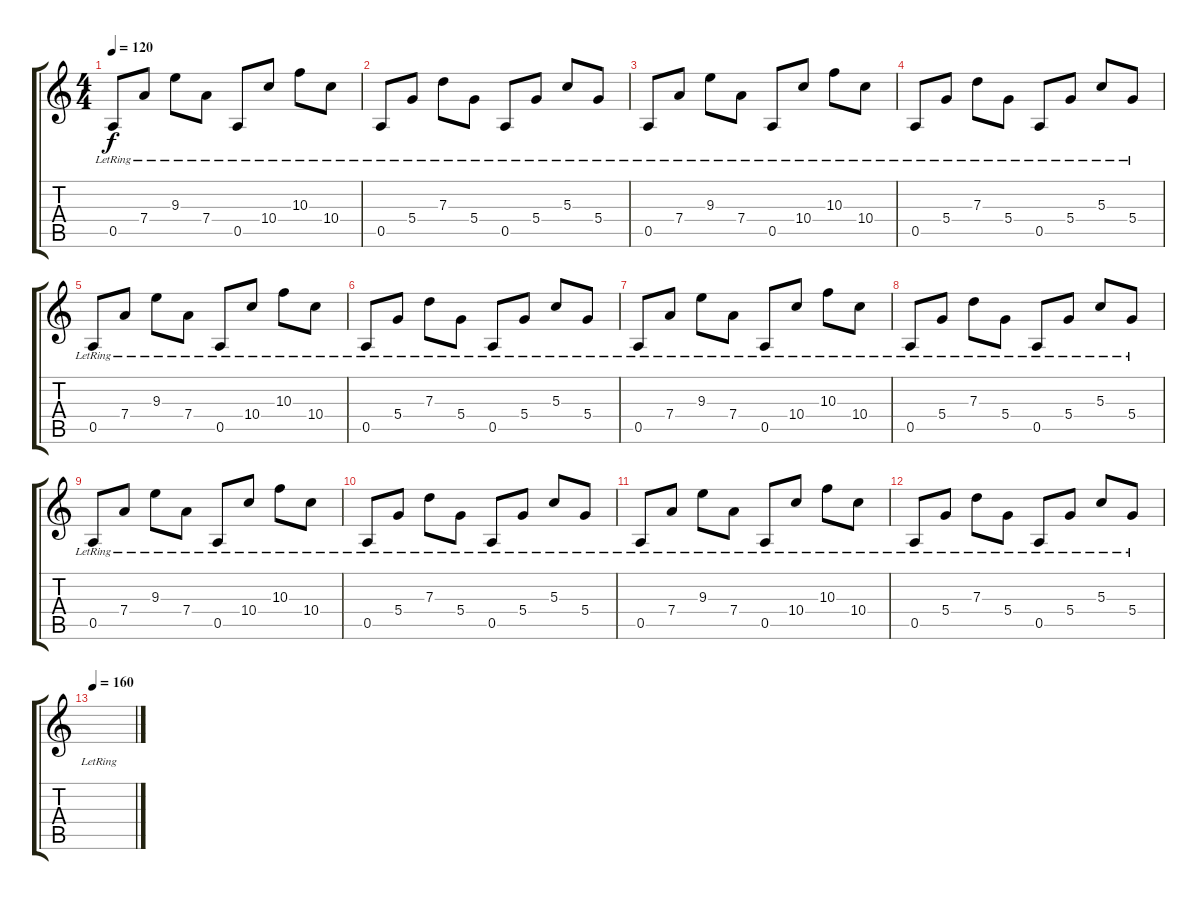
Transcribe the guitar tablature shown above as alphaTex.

\track "" {instrument overdrivenguitar}
\staff {score tabs}
\tuning (E4 B3 G3 D3 A2 E2) {hide}
\ts (4 4)
\tempo 120
\clef g2
\ks c
0.5{lr}.8{dy f} 7.4{lr}.8 9.3{lr}.8 7.4{lr}.8 0.5{lr}.8 10.4{lr}.8 10.3{lr}.8 10.4{lr}.8 |
0.5{lr}.8 5.4{lr}.8 7.3{lr}.8 5.4{lr}.8 0.5{lr}.8 5.4{lr}.8 5.3{lr}.8 5.4{lr}.8 |
0.5{lr}.8 7.4{lr}.8 9.3{lr}.8 7.4{lr}.8 0.5{lr}.8 10.4{lr}.8 10.3{lr}.8 10.4{lr}.8 |
0.5{lr}.8 5.4{lr}.8 7.3{lr}.8 5.4{lr}.8 0.5{lr}.8 5.4{lr}.8 5.3{lr}.8 5.4{lr}.8 |
0.5{lr}.8 7.4{lr}.8 9.3{lr}.8 7.4{lr}.8 0.5{lr}.8 10.4{lr}.8 10.3{lr}.8 10.4{lr}.8 |
0.5{lr}.8 5.4{lr}.8 7.3{lr}.8 5.4{lr}.8 0.5{lr}.8 5.4{lr}.8 5.3{lr}.8 5.4{lr}.8 |
0.5{lr}.8 7.4{lr}.8 9.3{lr}.8 7.4{lr}.8 0.5{lr}.8 10.4{lr}.8 10.3{lr}.8 10.4{lr}.8 |
0.5{lr}.8 5.4{lr}.8 7.3{lr}.8 5.4{lr}.8 0.5{lr}.8 5.4{lr}.8 5.3{lr}.8 5.4{lr}.8 |
0.5{lr}.8 7.4{lr}.8 9.3{lr}.8 7.4{lr}.8 0.5{lr}.8 10.4{lr}.8 10.3{lr}.8 10.4{lr}.8 |
0.5{lr}.8 5.4{lr}.8 7.3{lr}.8 5.4{lr}.8 0.5{lr}.8 5.4{lr}.8 5.3{lr}.8 5.4{lr}.8 |
0.5{lr}.8 7.4{lr}.8 9.3{lr}.8 7.4{lr}.8 0.5{lr}.8 10.4{lr}.8 10.3{lr}.8 10.4{lr}.8 |
0.5{lr}.8 5.4{lr}.8 7.3{lr}.8 5.4{lr}.8 0.5{lr}.8 5.4{lr}.8 5.3{lr}.8 5.4{lr}.8 |
\tempo 160
